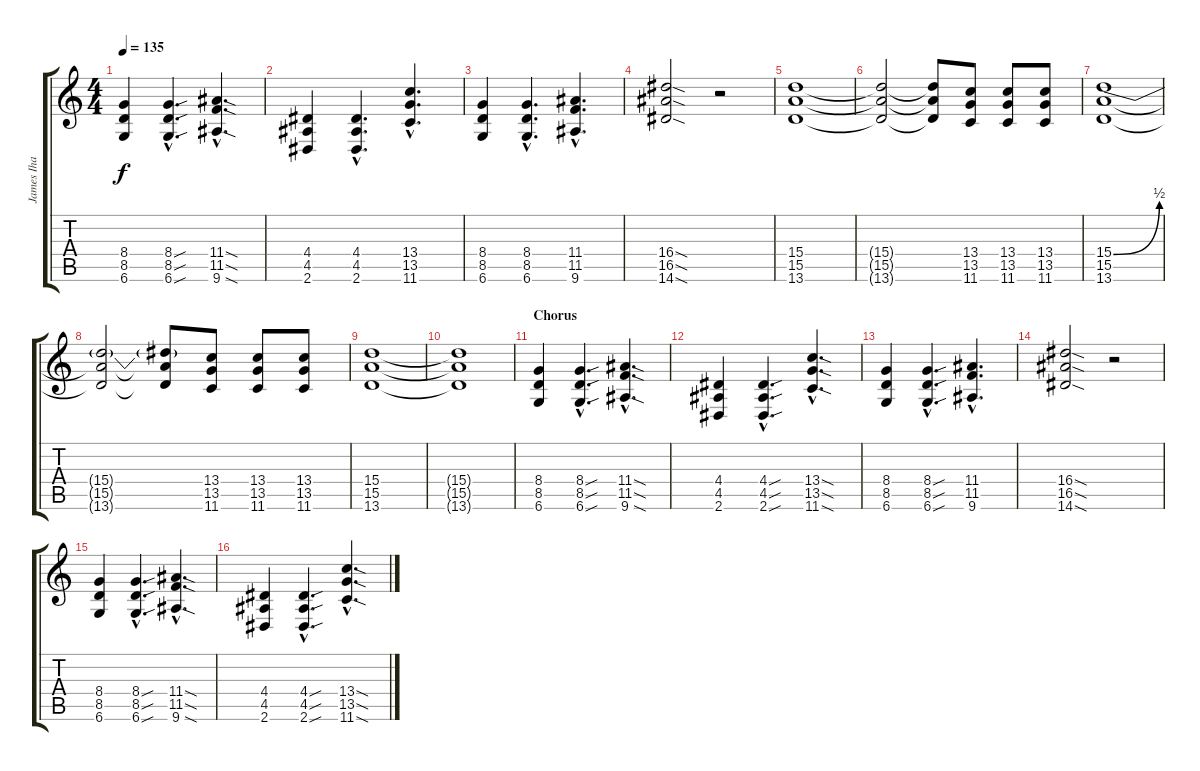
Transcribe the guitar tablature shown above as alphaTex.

\track ("James Iha" "James Iha") {instrument electricguitarjazz}
\staff {score tabs}
\tuning (Db4 Ab3 E3 B2 Gb2 Db2) {hide}
\ts (4 4)
\tempo 135
\clef g2
\ks c
(8.4 8.5 6.6).4{dy f instrument distortionguitar} (8.4{sou hac} 8.5{sou hac} 6.6{sou hac}).4{d} (11.4{sod hac} 11.5{sod hac} 9.6{sod hac}).4{d} |
(4.4 4.5 2.6).4 (4.4{hac} 4.5{hac} 2.6{hac}).4{d} (13.4{hac} 13.5{hac} 11.6{hac}).4{d} |
(8.4 8.5 6.6).4{instrument distortionguitar} (8.4{hac} 8.5{hac} 6.6{hac}).4{d} (11.4{hac} 11.5{hac} 9.6{hac}).4{d} |
(16.4{sod} 16.5{sod} 14.6{sod}).2 r.2 |
(15.4 15.5 13.6).1 |
(15.4{t} 15.5{t} 13.6{t}).2 (15.4{t} 15.5{t} 13.6{t}).8 (13.4 13.5 11.6).8 (13.4 13.5 11.6).8 (13.4 13.5 11.6).8 |
(15.4{be (bend 0 0 60 2)} 15.5 13.6).1 |
(15.4{t} 15.5{t} 13.6{t}).2 (15.4{t} 15.5{t} 13.6{t}).8 (13.4 13.5 11.6).8 (13.4 13.5 11.6).8 (13.4 13.5 11.6).8 |
(15.4 15.5 13.6).1 |
(15.4{t} 15.5{t} 13.6{t}).1 |
\section ("" "Chorus")
(8.4 8.5 6.6).4{volume 13 instrument distortionguitar} (8.4{sou hac} 8.5{sou hac} 6.6{sou hac}).4{d} (11.4{sod hac} 11.5{sod hac} 9.6{sod hac}).4{d} |
(4.4 4.5 2.6).4{volume 13 instrument distortionguitar} (4.4{sou hac} 4.5{sou hac} 2.6{sou hac}).4{d} (13.4{sod hac} 13.5{sod hac} 11.6{sod hac}).4{d} |
(8.4 8.5 6.6).4{volume 13 instrument distortionguitar} (8.4{sou hac} 8.5{sou hac} 6.6{sou hac}).4{d} (11.4{hac} 11.5{hac} 9.6{hac}).4{d} |
(16.4{sod} 16.5{sod} 14.6{sod}).2{volume 13 instrument distortionguitar} r.2 |
(8.4 8.5 6.6).4{volume 13 instrument distortionguitar} (8.4{sou hac} 8.5{sou hac} 6.6{sou hac}).4{d} (11.4{sod hac} 11.5{sod hac} 9.6{sod hac}).4{d} |
(4.4 4.5 2.6).4{volume 13 instrument distortionguitar} (4.4{sou hac} 4.5{sou hac} 2.6{sou hac}).4{d} (13.4{sod hac} 13.5{sod hac} 11.6{sod hac}).4{d}
